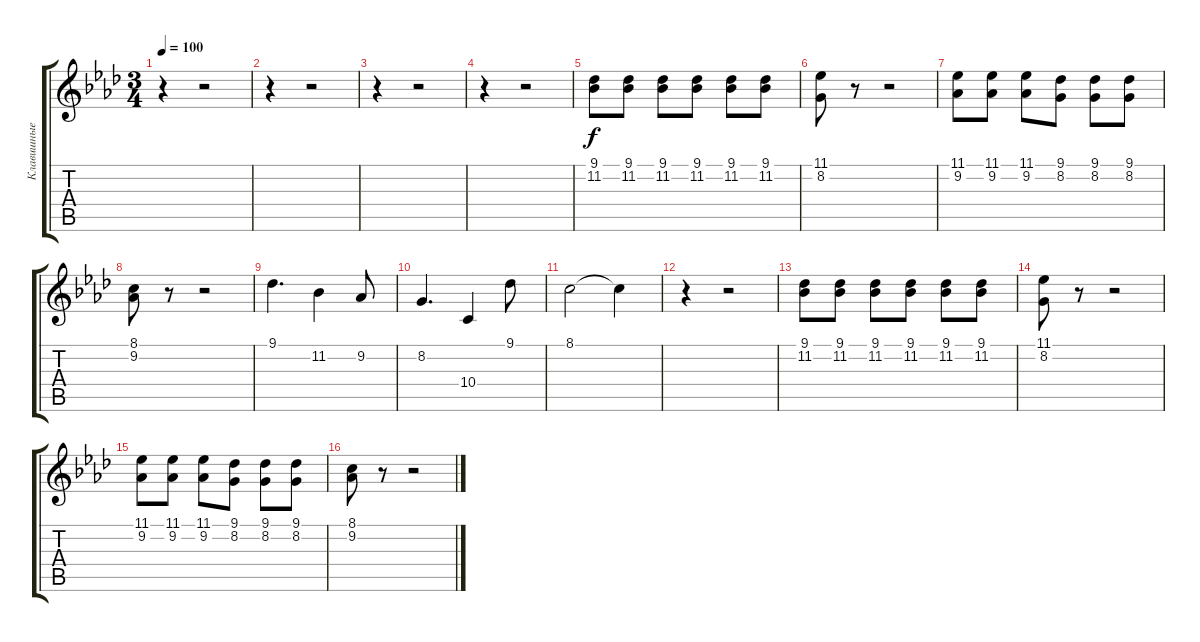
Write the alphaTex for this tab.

\track ("Клавишные 2" "Клавишные ") {instrument stringensemble1}
\staff {score tabs}
\tuning (E4 B3 G3 D3 A2 E2) {hide}
\ts (3 4)
\tempo 100
\clef g2
\ks fminor
r.4{dy f} r.2 |
r.4 r.2 |
r.4 r.2 |
r.4 r.2 |
(9.1 11.2).8 (9.1 11.2).8 (9.1 11.2).8 (9.1 11.2).8 (9.1 11.2).8 (9.1 11.2).8 |
(11.1 8.2).8 r.8 r.2 |
(11.1 9.2).8 (11.1 9.2).8 (11.1 9.2).8 (9.1 8.2).8 (9.1 8.2).8 (9.1 8.2).8 |
(8.1 9.2).8 r.8 r.2 |
9.1.4{d} 11.2.4 9.2.8 |
8.2.4{d} 10.4.4 9.1.8 |
8.1.2 8.1{t}.4 |
r.4 r.2 |
(9.1 11.2).8 (9.1 11.2).8 (9.1 11.2).8 (9.1 11.2).8 (9.1 11.2).8 (9.1 11.2).8 |
(11.1 8.2).8 r.8 r.2 |
(11.1 9.2).8 (11.1 9.2).8 (11.1 9.2).8 (9.1 8.2).8 (9.1 8.2).8 (9.1 8.2).8 |
(8.1 9.2).8 r.8 r.2
